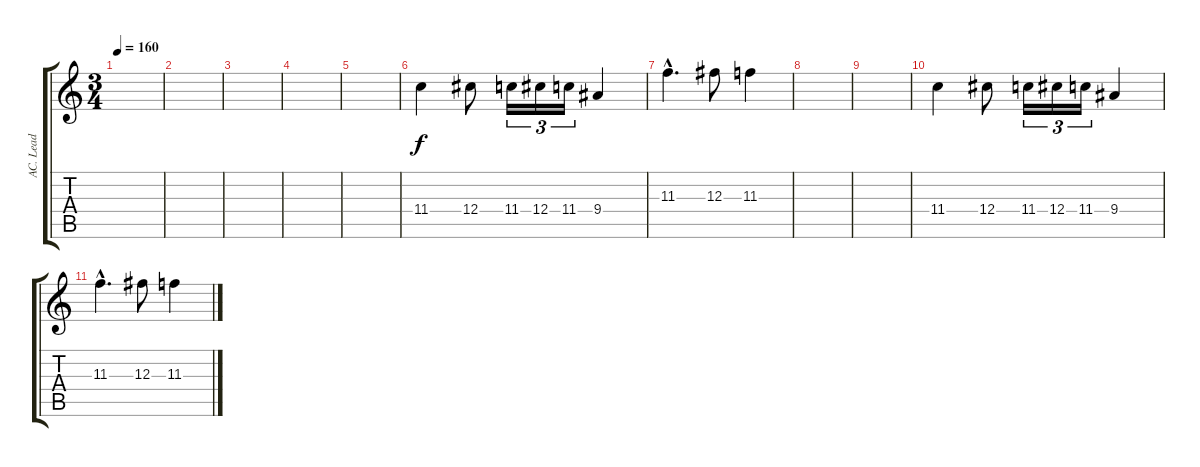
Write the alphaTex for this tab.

\track ("AC. Lead" "AC. Lead") {instrument acousticguitarsteel}
\staff {score tabs}
\tuning (Eb4 Bb3 Gb3 Db3 Ab2 Eb2) {hide}
\ts (3 4)
\tempo 160
\clef g2
\ks c
|
|
|
|
|
11.4.4{instrument distortionguitar} 12.4.8 11.4.16{tu (3 2)} 12.4.16{tu (3 2)} 11.4.16{tu (3 2)} 9.4.4 |
11.3{hac}.4{d} 12.3.8 11.3.4 |
|
|
11.4.4{instrument distortionguitar} 12.4.8 11.4.16{tu (3 2)} 12.4.16{tu (3 2)} 11.4.16{tu (3 2)} 9.4.4 |
11.3{hac}.4{d} 12.3.8 11.3.4
